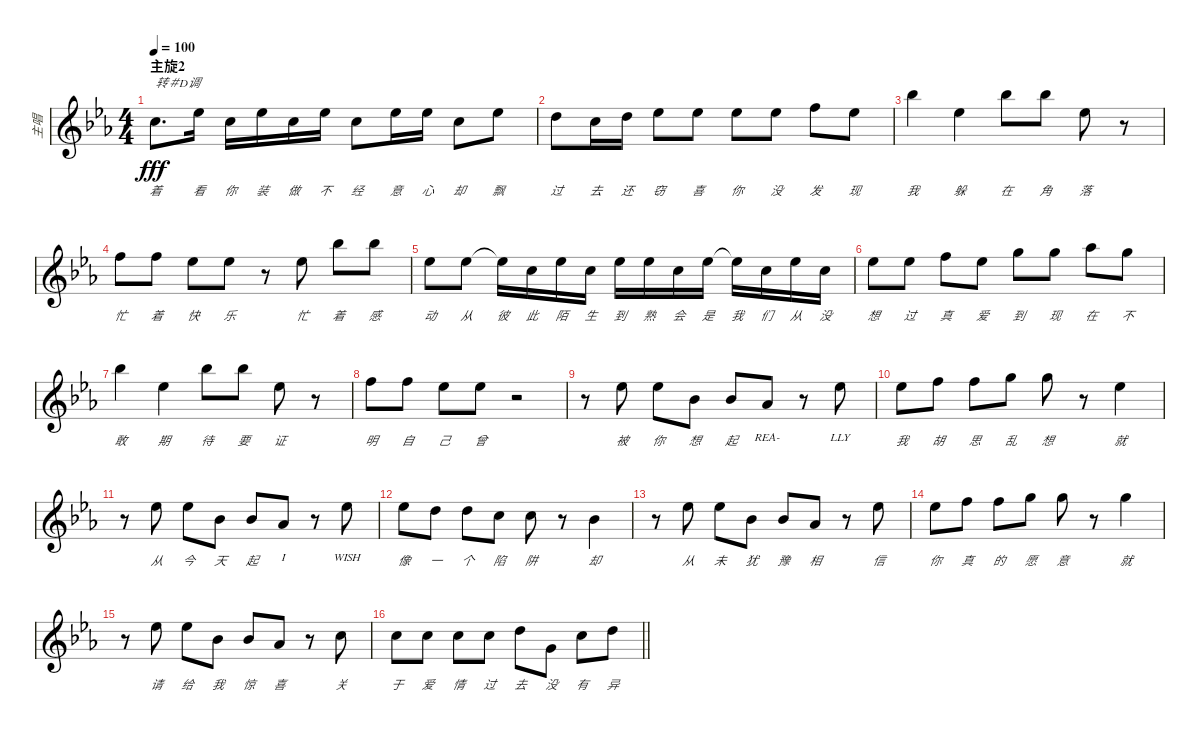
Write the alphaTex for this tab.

\track ("主唱" "主唱") {instrument sopranosax}
\staff {score}
\tuning (E4 B3 G3 D3 A2 E2) {hide}
\ts (4 4)
\section ("" "主旋2")
\tempo 100
\clef g2
\ks eb
8.1.8{d txt "转＃D调" lyrics (0 "着") lyrics (1 "") lyrics (2 "") lyrics (3 "") lyrics (4 "") dy fff} 11.1.16{lyrics (0 "看") lyrics (1 "") lyrics (2 "") lyrics (3 "") lyrics (4 "")} 8.1.16{lyrics (0 "你") lyrics (1 "") lyrics (2 "") lyrics (3 "") lyrics (4 "")} 11.1.16{lyrics (0 "装") lyrics (1 "") lyrics (2 "") lyrics (3 "") lyrics (4 "")} 8.1.16{lyrics (0 "做") lyrics (1 "") lyrics (2 "") lyrics (3 "") lyrics (4 "")} 11.1.16{lyrics (0 "不") lyrics (1 "") lyrics (2 "") lyrics (3 "") lyrics (4 "")} 8.1.8{lyrics (0 "经") lyrics (1 "") lyrics (2 "") lyrics (3 "") lyrics (4 "")} 11.1.16{lyrics (0 "意") lyrics (1 "") lyrics (2 "") lyrics (3 "") lyrics (4 "")} 11.1.16{lyrics (0 "心") lyrics (1 "") lyrics (2 "") lyrics (3 "") lyrics (4 "")} 8.1.8{lyrics (0 "却") lyrics (1 "") lyrics (2 "") lyrics (3 "") lyrics (4 "")} 11.1.8{lyrics (0 "飘") lyrics (1 "") lyrics (2 "") lyrics (3 "") lyrics (4 "")} |
10.1.8{lyrics (0 "过") lyrics (1 "") lyrics (2 "") lyrics (3 "") lyrics (4 "")} 8.1.16{lyrics (0 "去") lyrics (1 "") lyrics (2 "") lyrics (3 "") lyrics (4 "")} 10.1.16{lyrics (0 "还") lyrics (1 "") lyrics (2 "") lyrics (3 "") lyrics (4 "")} 11.1.8{lyrics (0 "窃") lyrics (1 "") lyrics (2 "") lyrics (3 "") lyrics (4 "")} 11.1.8{lyrics (0 "喜") lyrics (1 "") lyrics (2 "") lyrics (3 "") lyrics (4 "")} 11.1.8{lyrics (0 "你") lyrics (1 "") lyrics (2 "") lyrics (3 "") lyrics (4 "")} 11.1.8{lyrics (0 "没") lyrics (1 "") lyrics (2 "") lyrics (3 "") lyrics (4 "")} 13.1.8{lyrics (0 "发") lyrics (1 "") lyrics (2 "") lyrics (3 "") lyrics (4 "")} 11.1.8{lyrics (0 "现") lyrics (1 "") lyrics (2 "") lyrics (3 "") lyrics (4 "")} |
18.1.4{lyrics (0 "我") lyrics (1 "") lyrics (2 "") lyrics (3 "") lyrics (4 "")} 16.2.4{lyrics (0 "躲") lyrics (1 "") lyrics (2 "") lyrics (3 "") lyrics (4 "")} 18.1.8{lyrics (0 "在") lyrics (1 "") lyrics (2 "") lyrics (3 "") lyrics (4 "")} 18.1.8{lyrics (0 "角") lyrics (1 "") lyrics (2 "") lyrics (3 "") lyrics (4 "")} 16.2.8{lyrics (0 "落") lyrics (1 "") lyrics (2 "") lyrics (3 "") lyrics (4 "")} r.8 |
18.2.8{lyrics (0 "忙") lyrics (1 "") lyrics (2 "") lyrics (3 "") lyrics (4 "")} 18.2.8{lyrics (0 "着") lyrics (1 "") lyrics (2 "") lyrics (3 "") lyrics (4 "")} 16.2.8{lyrics (0 "快") lyrics (1 "") lyrics (2 "") lyrics (3 "") lyrics (4 "")} 16.2.8{lyrics (0 "乐") lyrics (1 "") lyrics (2 "") lyrics (3 "") lyrics (4 "")} r.8 16.2.8{lyrics (0 "忙") lyrics (1 "") lyrics (2 "") lyrics (3 "") lyrics (4 "")} 18.1.8{lyrics (0 "着") lyrics (1 "") lyrics (2 "") lyrics (3 "") lyrics (4 "")} 18.1.8{lyrics (0 "感") lyrics (1 "") lyrics (2 "") lyrics (3 "") lyrics (4 "")} |
16.2.8{lyrics (0 "动") lyrics (1 "") lyrics (2 "") lyrics (3 "") lyrics (4 "")} 16.2.8{lyrics (0 "从") lyrics (1 "") lyrics (2 "") lyrics (3 "") lyrics (4 "")} 16.2{t}.16{lyrics (0 "彼") lyrics (1 "") lyrics (2 "") lyrics (3 "") lyrics (4 "")} 17.3.16{lyrics (0 "此") lyrics (1 "") lyrics (2 "") lyrics (3 "") lyrics (4 "")} 16.2.16{lyrics (0 "陌") lyrics (1 "") lyrics (2 "") lyrics (3 "") lyrics (4 "")} 17.3.16{lyrics (0 "生") lyrics (1 "") lyrics (2 "") lyrics (3 "") lyrics (4 "")} 16.2.16{lyrics (0 "到") lyrics (1 "") lyrics (2 "") lyrics (3 "") lyrics (4 "")} 16.2.16{lyrics (0 "熟") lyrics (1 "") lyrics (2 "") lyrics (3 "") lyrics (4 "")} 17.3.16{lyrics (0 "会") lyrics (1 "") lyrics (2 "") lyrics (3 "") lyrics (4 "")} 16.2.16{lyrics (0 "是") lyrics (1 "") lyrics (2 "") lyrics (3 "") lyrics (4 "")} 16.2{t}.16{lyrics (0 "我") lyrics (1 "") lyrics (2 "") lyrics (3 "") lyrics (4 "")} 17.3.16{lyrics (0 "们") lyrics (1 "") lyrics (2 "") lyrics (3 "") lyrics (4 "")} 16.2.16{lyrics (0 "从") lyrics (1 "") lyrics (2 "") lyrics (3 "") lyrics (4 "")} 17.3.16{lyrics (0 "没") lyrics (1 "") lyrics (2 "") lyrics (3 "") lyrics (4 "")} |
16.2.8{lyrics (0 "想") lyrics (1 "") lyrics (2 "") lyrics (3 "") lyrics (4 "")} 16.2.8{lyrics (0 "过") lyrics (1 "") lyrics (2 "") lyrics (3 "") lyrics (4 "")} 13.1.8{lyrics (0 "真") lyrics (1 "") lyrics (2 "") lyrics (3 "") lyrics (4 "")} 11.1.8{lyrics (0 "爱") lyrics (1 "") lyrics (2 "") lyrics (3 "") lyrics (4 "")} 15.1.8{lyrics (0 "到") lyrics (1 "") lyrics (2 "") lyrics (3 "") lyrics (4 "")} 15.1.8{lyrics (0 "现") lyrics (1 "") lyrics (2 "") lyrics (3 "") lyrics (4 "")} 16.1.8{lyrics (0 "在") lyrics (1 "") lyrics (2 "") lyrics (3 "") lyrics (4 "")} 15.1.8{lyrics (0 "不") lyrics (1 "") lyrics (2 "") lyrics (3 "") lyrics (4 "")} |
18.1.4{lyrics (0 "敢") lyrics (1 "") lyrics (2 "") lyrics (3 "") lyrics (4 "")} 16.2.4{lyrics (0 "期") lyrics (1 "") lyrics (2 "") lyrics (3 "") lyrics (4 "")} 18.1.8{lyrics (0 "待") lyrics (1 "") lyrics (2 "") lyrics (3 "") lyrics (4 "")} 18.1.8{lyrics (0 "要") lyrics (1 "") lyrics (2 "") lyrics (3 "") lyrics (4 "")} 16.2.8{lyrics (0 "证") lyrics (1 "") lyrics (2 "") lyrics (3 "") lyrics (4 "")} r.8 |
18.2.8{lyrics (0 "明") lyrics (1 "") lyrics (2 "") lyrics (3 "") lyrics (4 "")} 18.2.8{lyrics (0 "自") lyrics (1 "") lyrics (2 "") lyrics (3 "") lyrics (4 "")} 16.2.8{lyrics (0 "己") lyrics (1 "") lyrics (2 "") lyrics (3 "") lyrics (4 "")} 16.2.8{lyrics (0 "曾") lyrics (1 "") lyrics (2 "") lyrics (3 "") lyrics (4 "")} r.2 |
r.8 16.2.8{lyrics (0 "被") lyrics (1 "") lyrics (2 "") lyrics (3 "") lyrics (4 "")} 16.2.8{lyrics (0 "你") lyrics (1 "") lyrics (2 "") lyrics (3 "") lyrics (4 "")} 15.3.8{lyrics (0 "想") lyrics (1 "") lyrics (2 "") lyrics (3 "") lyrics (4 "")} 15.3.8{lyrics (0 "起") lyrics (1 "") lyrics (2 "") lyrics (3 "") lyrics (4 "")} 13.3.8{lyrics (0 "REA-") lyrics (1 "") lyrics (2 "") lyrics (3 "") lyrics (4 "")} r.8 11.1.8{lyrics (0 "LLY") lyrics (1 "") lyrics (2 "") lyrics (3 "") lyrics (4 "")} |
11.1.8{lyrics (0 "我") lyrics (1 "") lyrics (2 "") lyrics (3 "") lyrics (4 "")} 13.1.8{lyrics (0 "胡") lyrics (1 "") lyrics (2 "") lyrics (3 "") lyrics (4 "")} 13.1.8{lyrics (0 "思") lyrics (1 "") lyrics (2 "") lyrics (3 "") lyrics (4 "")} 15.1.8{lyrics (0 "乱") lyrics (1 "") lyrics (2 "") lyrics (3 "") lyrics (4 "")} 15.1.8{lyrics (0 "想") lyrics (1 "") lyrics (2 "") lyrics (3 "") lyrics (4 "")} r.8 16.2.4{lyrics (0 "就") lyrics (1 "") lyrics (2 "") lyrics (3 "") lyrics (4 "")} |
r.8 16.2.8{lyrics (0 "从") lyrics (1 "") lyrics (2 "") lyrics (3 "") lyrics (4 "")} 16.2.8{lyrics (0 "今") lyrics (1 "") lyrics (2 "") lyrics (3 "") lyrics (4 "")} 15.3.8{lyrics (0 "天") lyrics (1 "") lyrics (2 "") lyrics (3 "") lyrics (4 "")} 15.3.8{lyrics (0 "起") lyrics (1 "") lyrics (2 "") lyrics (3 "") lyrics (4 "")} 13.3.8{lyrics (0 "I") lyrics (1 "") lyrics (2 "") lyrics (3 "") lyrics (4 "")} r.8 11.1.8{lyrics (0 "WISH") lyrics (1 "") lyrics (2 "") lyrics (3 "") lyrics (4 "")} |
11.1.8{lyrics (0 "像") lyrics (1 "") lyrics (2 "") lyrics (3 "") lyrics (4 "")} 10.1.8{lyrics (0 "一") lyrics (1 "") lyrics (2 "") lyrics (3 "") lyrics (4 "")} 10.1.8{lyrics (0 "个") lyrics (1 "") lyrics (2 "") lyrics (3 "") lyrics (4 "")} 8.1.8{lyrics (0 "陷") lyrics (1 "") lyrics (2 "") lyrics (3 "") lyrics (4 "")} 8.1.8{lyrics (0 "阱") lyrics (1 "") lyrics (2 "") lyrics (3 "") lyrics (4 "")} r.8 6.1.4{lyrics (0 "却") lyrics (1 "") lyrics (2 "") lyrics (3 "") lyrics (4 "")} |
r.8 11.1.8{lyrics (0 "从") lyrics (1 "") lyrics (2 "") lyrics (3 "") lyrics (4 "")} 11.1.8{lyrics (0 "未") lyrics (1 "") lyrics (2 "") lyrics (3 "") lyrics (4 "")} 11.2.8{lyrics (0 "犹") lyrics (1 "") lyrics (2 "") lyrics (3 "") lyrics (4 "")} 11.2.8{lyrics (0 "豫") lyrics (1 "") lyrics (2 "") lyrics (3 "") lyrics (4 "")} 9.2.8{lyrics (0 "相") lyrics (1 "") lyrics (2 "") lyrics (3 "") lyrics (4 "")} r.8 11.1.8{lyrics (0 "信") lyrics (1 "") lyrics (2 "") lyrics (3 "") lyrics (4 "")} |
11.1.8{lyrics (0 "你") lyrics (1 "") lyrics (2 "") lyrics (3 "") lyrics (4 "")} 13.1.8{lyrics (0 "真") lyrics (1 "") lyrics (2 "") lyrics (3 "") lyrics (4 "")} 13.1.8{lyrics (0 "的") lyrics (1 "") lyrics (2 "") lyrics (3 "") lyrics (4 "")} 15.1.8{lyrics (0 "愿") lyrics (1 "") lyrics (2 "") lyrics (3 "") lyrics (4 "")} 15.1.8{lyrics (0 "意") lyrics (1 "") lyrics (2 "") lyrics (3 "") lyrics (4 "")} r.8 15.1.4{lyrics (0 "就") lyrics (1 "") lyrics (2 "") lyrics (3 "") lyrics (4 "")} |
r.8 16.2.8{lyrics (0 "请") lyrics (1 "") lyrics (2 "") lyrics (3 "") lyrics (4 "")} 16.2.8{lyrics (0 "给") lyrics (1 "") lyrics (2 "") lyrics (3 "") lyrics (4 "")} 15.3.8{lyrics (0 "我") lyrics (1 "") lyrics (2 "") lyrics (3 "") lyrics (4 "")} 15.3.8{lyrics (0 "惊") lyrics (1 "") lyrics (2 "") lyrics (3 "") lyrics (4 "")} 13.3.8{lyrics (0 "喜") lyrics (1 "") lyrics (2 "") lyrics (3 "") lyrics (4 "")} r.8 13.2.8{lyrics (0 "关") lyrics (1 "") lyrics (2 "") lyrics (3 "") lyrics (4 "")} |
\barLineRight lightlight
13.2.8{lyrics (0 "于") lyrics (1 "") lyrics (2 "") lyrics (3 "") lyrics (4 "")} 13.2.8{lyrics (0 "爱") lyrics (1 "") lyrics (2 "") lyrics (3 "") lyrics (4 "")} 13.2.8{lyrics (0 "情") lyrics (1 "") lyrics (2 "") lyrics (3 "") lyrics (4 "")} 13.2.8{lyrics (0 "过") lyrics (1 "") lyrics (2 "") lyrics (3 "") lyrics (4 "")} 10.1.8{lyrics (0 "去") lyrics (1 "") lyrics (2 "") lyrics (3 "") lyrics (4 "")} 12.3.8{lyrics (0 "没") lyrics (1 "") lyrics (2 "") lyrics (3 "") lyrics (4 "")} 13.2.8{lyrics (0 "有") lyrics (1 "") lyrics (2 "") lyrics (3 "") lyrics (4 "")} 10.1.8{lyrics (0 "异") lyrics (1 "") lyrics (2 "") lyrics (3 "") lyrics (4 "")}
